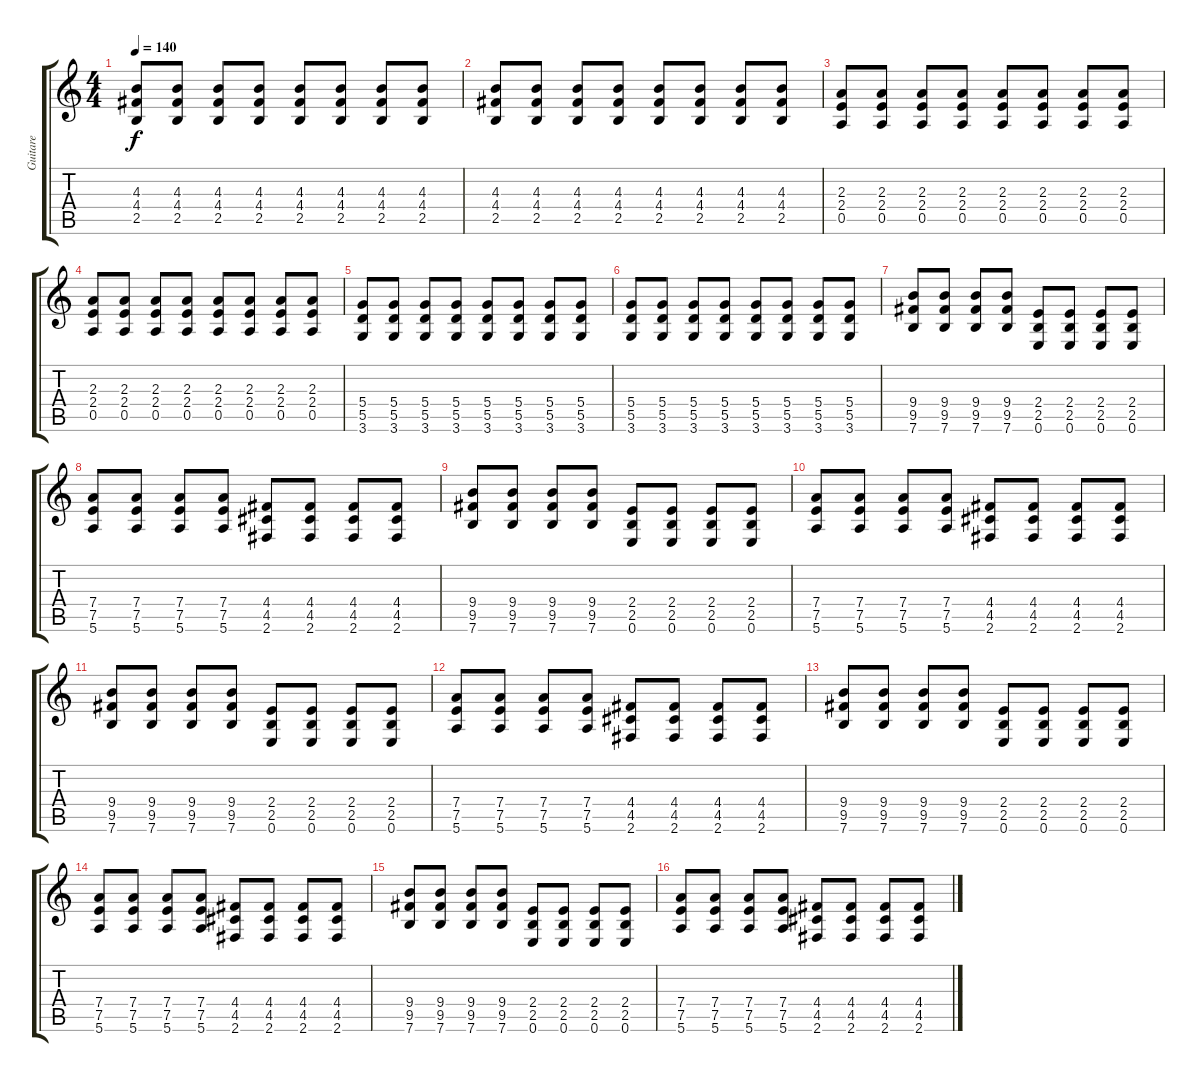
\track ("Guitare" "Guitare") {instrument overdrivenguitar}
\staff {score tabs}
\tuning (E4 B3 G3 D3 A2 E2) {hide}
\ts (4 4)
\tempo 140
\clef g2
\ks c
(4.3 4.4 2.5).8{dy f} (4.3 4.4 2.5).8 (4.3 4.4 2.5).8 (4.3 4.4 2.5).8 (4.3 4.4 2.5).8 (4.3 4.4 2.5).8 (4.3 4.4 2.5).8 (4.3 4.4 2.5).8 |
(4.3 4.4 2.5).8 (4.3 4.4 2.5).8 (4.3 4.4 2.5).8 (4.3 4.4 2.5).8 (4.3 4.4 2.5).8 (4.3 4.4 2.5).8 (4.3 4.4 2.5).8 (4.3 4.4 2.5).8 |
(2.3 2.4 0.5).8 (2.3 2.4 0.5).8 (2.3 2.4 0.5).8 (2.3 2.4 0.5).8 (2.3 2.4 0.5).8 (2.3 2.4 0.5).8 (2.3 2.4 0.5).8 (2.3 2.4 0.5).8 |
(2.3 2.4 0.5).8 (2.3 2.4 0.5).8 (2.3 2.4 0.5).8 (2.3 2.4 0.5).8 (2.3 2.4 0.5).8 (2.3 2.4 0.5).8 (2.3 2.4 0.5).8 (2.3 2.4 0.5).8 |
(5.4 5.5 3.6).8 (5.4 5.5 3.6).8 (5.4 5.5 3.6).8 (5.4 5.5 3.6).8 (5.4 5.5 3.6).8 (5.4 5.5 3.6).8 (5.4 5.5 3.6).8 (5.4 5.5 3.6).8 |
(5.4 5.5 3.6).8 (5.4 5.5 3.6).8 (5.4 5.5 3.6).8 (5.4 5.5 3.6).8 (5.4 5.5 3.6).8 (5.4 5.5 3.6).8 (5.4 5.5 3.6).8 (5.4 5.5 3.6).8 |
(9.4 9.5 7.6).8 (9.4 9.5 7.6).8 (9.4 9.5 7.6).8 (9.4 9.5 7.6).8 (2.4 2.5 0.6).8 (2.4 2.5 0.6).8 (2.4 2.5 0.6).8 (2.4 2.5 0.6).8 |
(7.4 7.5 5.6).8 (7.4 7.5 5.6).8 (7.4 7.5 5.6).8 (7.4 7.5 5.6).8 (4.4 4.5 2.6).8 (4.4 4.5 2.6).8 (4.4 4.5 2.6).8 (4.4 4.5 2.6).8 |
(9.4 9.5 7.6).8 (9.4 9.5 7.6).8 (9.4 9.5 7.6).8 (9.4 9.5 7.6).8 (2.4 2.5 0.6).8 (2.4 2.5 0.6).8 (2.4 2.5 0.6).8 (2.4 2.5 0.6).8 |
(7.4 7.5 5.6).8 (7.4 7.5 5.6).8 (7.4 7.5 5.6).8 (7.4 7.5 5.6).8 (4.4 4.5 2.6).8 (4.4 4.5 2.6).8 (4.4 4.5 2.6).8 (4.4 4.5 2.6).8 |
(9.4 9.5 7.6).8 (9.4 9.5 7.6).8 (9.4 9.5 7.6).8 (9.4 9.5 7.6).8 (2.4 2.5 0.6).8 (2.4 2.5 0.6).8 (2.4 2.5 0.6).8 (2.4 2.5 0.6).8 |
(7.4 7.5 5.6).8 (7.4 7.5 5.6).8 (7.4 7.5 5.6).8 (7.4 7.5 5.6).8 (4.4 4.5 2.6).8 (4.4 4.5 2.6).8 (4.4 4.5 2.6).8 (4.4 4.5 2.6).8 |
(9.4 9.5 7.6).8 (9.4 9.5 7.6).8 (9.4 9.5 7.6).8 (9.4 9.5 7.6).8 (2.4 2.5 0.6).8 (2.4 2.5 0.6).8 (2.4 2.5 0.6).8 (2.4 2.5 0.6).8 |
(7.4 7.5 5.6).8 (7.4 7.5 5.6).8 (7.4 7.5 5.6).8 (7.4 7.5 5.6).8 (4.4 4.5 2.6).8 (4.4 4.5 2.6).8 (4.4 4.5 2.6).8 (4.4 4.5 2.6).8 |
(9.4 9.5 7.6).8 (9.4 9.5 7.6).8 (9.4 9.5 7.6).8 (9.4 9.5 7.6).8 (2.4 2.5 0.6).8 (2.4 2.5 0.6).8 (2.4 2.5 0.6).8 (2.4 2.5 0.6).8 |
(7.4 7.5 5.6).8 (7.4 7.5 5.6).8 (7.4 7.5 5.6).8 (7.4 7.5 5.6).8 (4.4 4.5 2.6).8 (4.4 4.5 2.6).8 (4.4 4.5 2.6).8 (4.4 4.5 2.6).8
